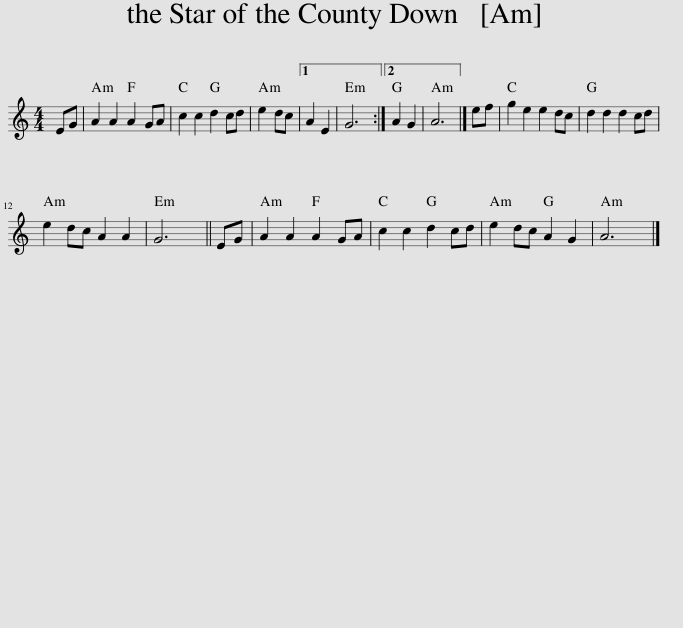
X:1
L:1/8
M:4/4
I:linebreak $
K:C
V:1 treble
V:1
 EG | A2 A2 A2 GA | c2 c2 d2 cd | e2 dc |1 A2 E2 | %5
 G6 :|2 A2 G2 | A6 |] ef | g2 e2 e2 dc | %10
 d2 d2 d2 cd |$ e2 dc A2 A2 | G6 || EG | A2 A2 A2 GA | %15
 c2 c2 d2 cd | e2 dc A2 G2 | A6 |] %18
